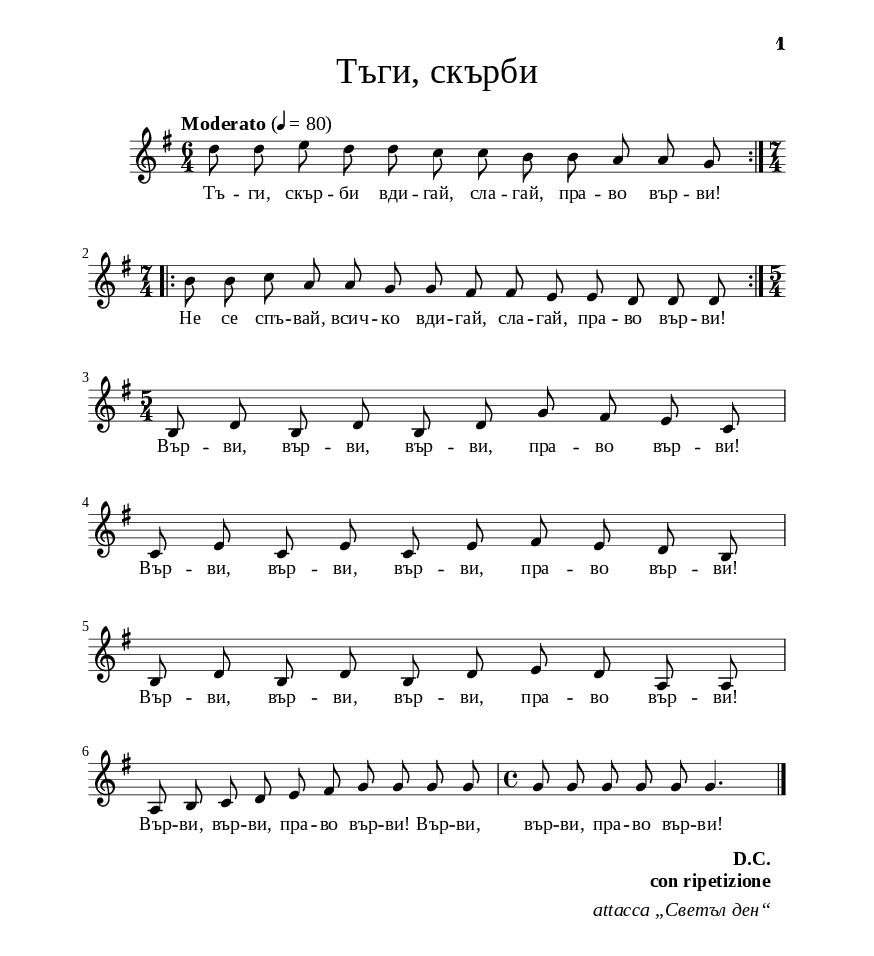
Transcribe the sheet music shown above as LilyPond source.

\version "2.24.4"

% include paper part and global functions
\include "include/globals.ily"

\bookpart {
  \label #'ref089
  \tocItem \markup "Тъги, скърби"
  \include "include/bookpart-paper.ily"
  \score {
    \include "include/score-layout.ily"

    \new Voice \absolute  {
      \clef treble
      \key g \major
      \time 6/4
      \tempoFunc "Moderato" 4 "80"
      \autoBeamOff

      d''8 d'' e'' d'' d''8 c'' c'' b' b'8 a' a' g' | \bar ":.|.:" \break

      \time 7/4 b' b' c'' a' a' g' g' fis' fis' e' e' d' d' d' | \bar ":|."

      \time 5/4 b d' b d' b d'

      g' fis' e' c' | \break

      c' e' c' e'  c' e' fis' e' d' b  |  \break

      b d' b d' b d' e' d' a a | \break
      a b c' d' e' fis' g' g' g' g' |
      \time 4/4  g' g' g' g' g' g'4.  |  \bar "|."

    }
    \addlyrics {
      Тъ -- ги, скър -- би вди  -- гай, сла  -- гай,

      пра  --  во вър -- ви!

      Не се спъ -- вай, всич -- ко вди -- гай,

      сла -- гай, пра -- во вър -- ви!

      Вър -- ви, вър -- ви, вър -- ви, пра -- во вър -- ви!

      Вър -- ви, вър -- ви, вър -- ви, пра -- во вър -- ви!

      Вър -- ви, вър -- ви, вър -- ви, пра -- во вър -- ви!

      Вър -- ви, вър -- ви, пра -- во вър -- ви!

      Вър -- ви, вър -- ви, пра -- во вър -- ви!
    }

    \header {
      title = \titleFunc #'ref_desc_22 "Тъги, скърби" "Tăgi, skărbi"
    }

    \midi{}

  } % score



  \markup \dc-two "D.C." " con ripetizione"
  \markup \huge \italic \dc-one-nobold "attacca „Светъл ден“"

} % bookpart
